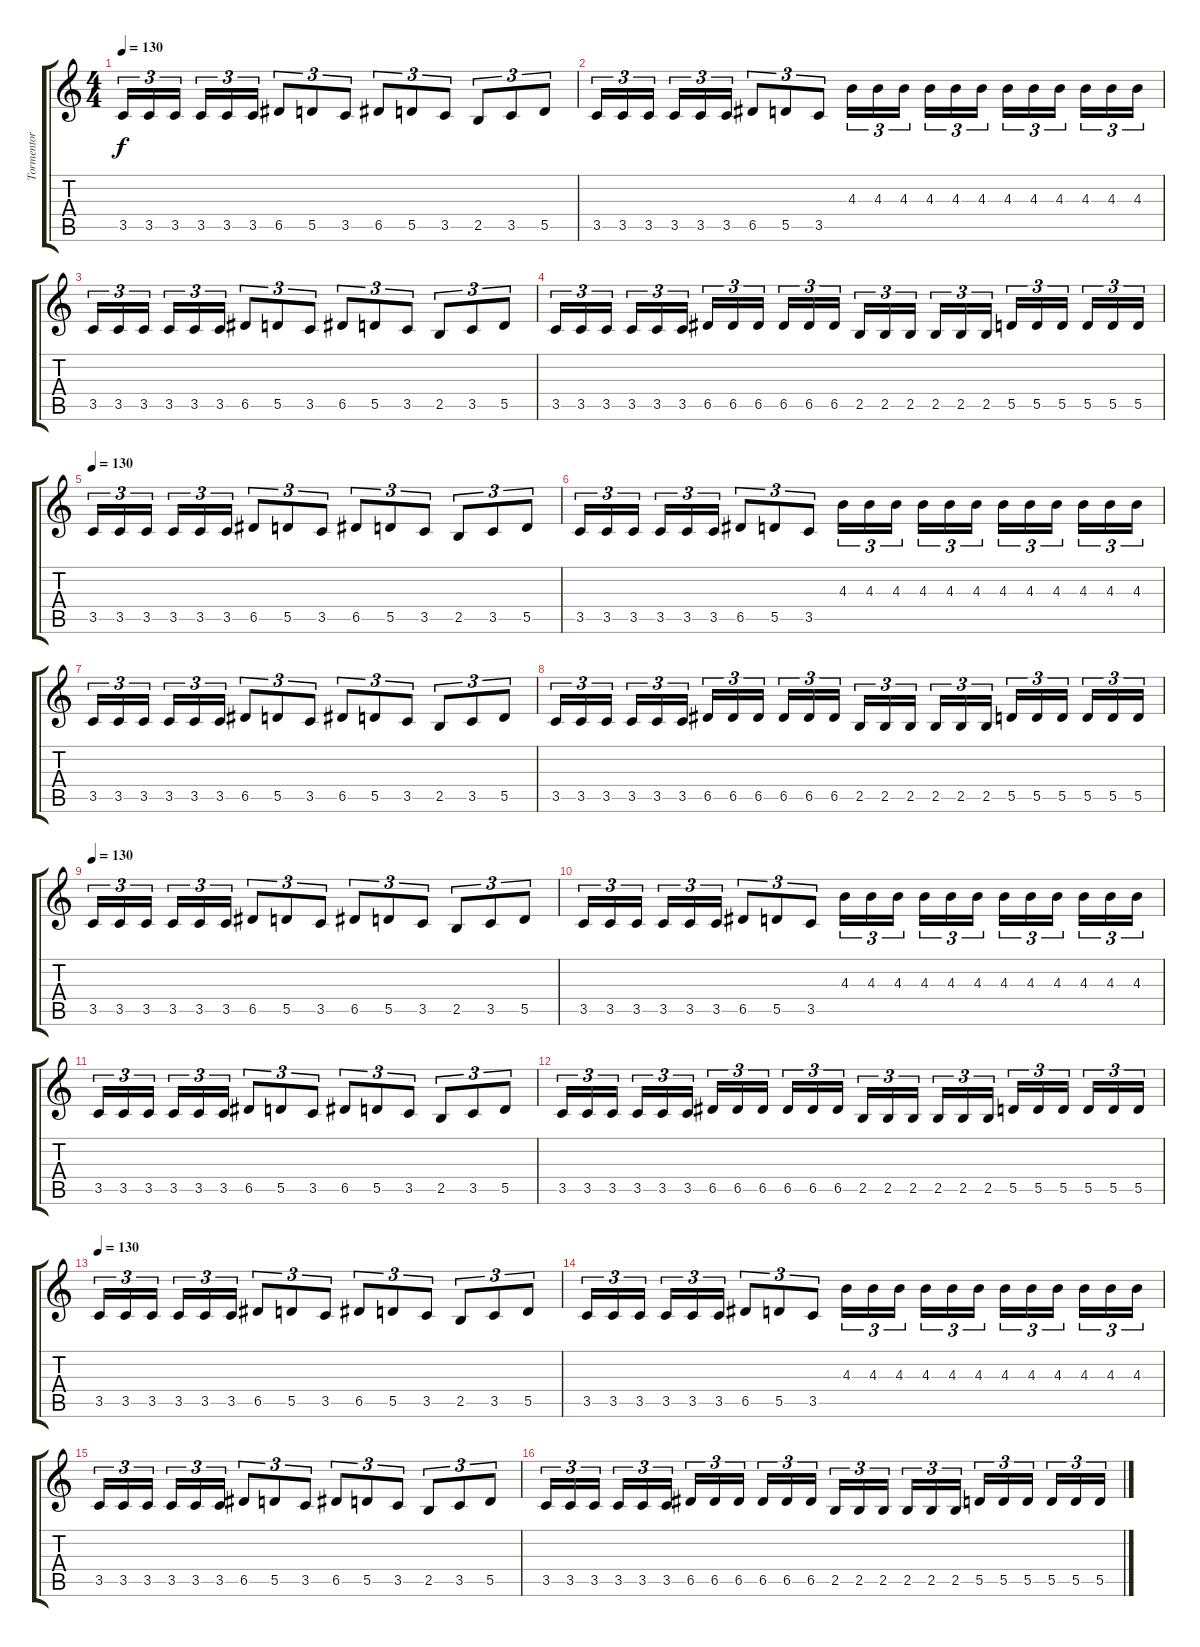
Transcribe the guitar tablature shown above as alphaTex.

\track ("Tormentor" "Tormentor") {instrument distortionguitar}
\staff {score tabs}
\tuning (E4 B3 G3 D3 A2 E2) {hide}
\ts (4 4)
\tempo 130
\clef g2
\ks c
3.5.16{tu (3 2) dy f} 3.5.16{tu (3 2)} 3.5.16{tu (3 2) beam splitsecondary} 3.5.16{tu (3 2)} 3.5.16{tu (3 2)} 3.5.16{tu (3 2)} 6.5.8{tu (3 2)} 5.5.8{tu (3 2)} 3.5.8{tu (3 2)} 6.5.8{tu (3 2)} 5.5.8{tu (3 2)} 3.5.8{tu (3 2)} 2.5.8{tu (3 2)} 3.5.8{tu (3 2)} 5.5.8{tu (3 2)} |
3.5.16{tu (3 2)} 3.5.16{tu (3 2)} 3.5.16{tu (3 2) beam splitsecondary} 3.5.16{tu (3 2)} 3.5.16{tu (3 2)} 3.5.16{tu (3 2)} 6.5.8{tu (3 2)} 5.5.8{tu (3 2)} 3.5.8{tu (3 2)} 4.3.16{tu (3 2)} 4.3.16{tu (3 2)} 4.3.16{tu (3 2) beam splitsecondary} 4.3.16{tu (3 2)} 4.3.16{tu (3 2)} 4.3.16{tu (3 2)} 4.3.16{tu (3 2)} 4.3.16{tu (3 2)} 4.3.16{tu (3 2) beam splitsecondary} 4.3.16{tu (3 2)} 4.3.16{tu (3 2)} 4.3.16{tu (3 2)} |
3.5.16{tu (3 2)} 3.5.16{tu (3 2)} 3.5.16{tu (3 2) beam splitsecondary} 3.5.16{tu (3 2)} 3.5.16{tu (3 2)} 3.5.16{tu (3 2)} 6.5.8{tu (3 2)} 5.5.8{tu (3 2)} 3.5.8{tu (3 2)} 6.5.8{tu (3 2)} 5.5.8{tu (3 2)} 3.5.8{tu (3 2)} 2.5.8{tu (3 2)} 3.5.8{tu (3 2)} 5.5.8{tu (3 2)} |
3.5.16{tu (3 2)} 3.5.16{tu (3 2)} 3.5.16{tu (3 2) beam splitsecondary} 3.5.16{tu (3 2)} 3.5.16{tu (3 2)} 3.5.16{tu (3 2)} 6.5.16{tu (3 2)} 6.5.16{tu (3 2)} 6.5.16{tu (3 2) beam splitsecondary} 6.5.16{tu (3 2)} 6.5.16{tu (3 2)} 6.5.16{tu (3 2)} 2.5.16{tu (3 2)} 2.5.16{tu (3 2)} 2.5.16{tu (3 2) beam splitsecondary} 2.5.16{tu (3 2)} 2.5.16{tu (3 2)} 2.5.16{tu (3 2)} 5.5.16{tu (3 2)} 5.5.16{tu (3 2)} 5.5.16{tu (3 2) beam splitsecondary} 5.5.16{tu (3 2)} 5.5.16{tu (3 2)} 5.5.16{tu (3 2)} |
\tempo 130
3.5.16{tu (3 2)} 3.5.16{tu (3 2)} 3.5.16{tu (3 2) beam splitsecondary} 3.5.16{tu (3 2)} 3.5.16{tu (3 2)} 3.5.16{tu (3 2)} 6.5.8{tu (3 2)} 5.5.8{tu (3 2)} 3.5.8{tu (3 2)} 6.5.8{tu (3 2)} 5.5.8{tu (3 2)} 3.5.8{tu (3 2)} 2.5.8{tu (3 2)} 3.5.8{tu (3 2)} 5.5.8{tu (3 2)} |
3.5.16{tu (3 2)} 3.5.16{tu (3 2)} 3.5.16{tu (3 2) beam splitsecondary} 3.5.16{tu (3 2)} 3.5.16{tu (3 2)} 3.5.16{tu (3 2)} 6.5.8{tu (3 2)} 5.5.8{tu (3 2)} 3.5.8{tu (3 2)} 4.3.16{tu (3 2)} 4.3.16{tu (3 2)} 4.3.16{tu (3 2) beam splitsecondary} 4.3.16{tu (3 2)} 4.3.16{tu (3 2)} 4.3.16{tu (3 2)} 4.3.16{tu (3 2)} 4.3.16{tu (3 2)} 4.3.16{tu (3 2) beam splitsecondary} 4.3.16{tu (3 2)} 4.3.16{tu (3 2)} 4.3.16{tu (3 2)} |
3.5.16{tu (3 2)} 3.5.16{tu (3 2)} 3.5.16{tu (3 2) beam splitsecondary} 3.5.16{tu (3 2)} 3.5.16{tu (3 2)} 3.5.16{tu (3 2)} 6.5.8{tu (3 2)} 5.5.8{tu (3 2)} 3.5.8{tu (3 2)} 6.5.8{tu (3 2)} 5.5.8{tu (3 2)} 3.5.8{tu (3 2)} 2.5.8{tu (3 2)} 3.5.8{tu (3 2)} 5.5.8{tu (3 2)} |
3.5.16{tu (3 2)} 3.5.16{tu (3 2)} 3.5.16{tu (3 2) beam splitsecondary} 3.5.16{tu (3 2)} 3.5.16{tu (3 2)} 3.5.16{tu (3 2)} 6.5.16{tu (3 2)} 6.5.16{tu (3 2)} 6.5.16{tu (3 2) beam splitsecondary} 6.5.16{tu (3 2)} 6.5.16{tu (3 2)} 6.5.16{tu (3 2)} 2.5.16{tu (3 2)} 2.5.16{tu (3 2)} 2.5.16{tu (3 2) beam splitsecondary} 2.5.16{tu (3 2)} 2.5.16{tu (3 2)} 2.5.16{tu (3 2)} 5.5.16{tu (3 2)} 5.5.16{tu (3 2)} 5.5.16{tu (3 2) beam splitsecondary} 5.5.16{tu (3 2)} 5.5.16{tu (3 2)} 5.5.16{tu (3 2)} |
\tempo 130
3.5.16{tu (3 2)} 3.5.16{tu (3 2)} 3.5.16{tu (3 2) beam splitsecondary} 3.5.16{tu (3 2)} 3.5.16{tu (3 2)} 3.5.16{tu (3 2)} 6.5.8{tu (3 2)} 5.5.8{tu (3 2)} 3.5.8{tu (3 2)} 6.5.8{tu (3 2)} 5.5.8{tu (3 2)} 3.5.8{tu (3 2)} 2.5.8{tu (3 2)} 3.5.8{tu (3 2)} 5.5.8{tu (3 2)} |
3.5.16{tu (3 2)} 3.5.16{tu (3 2)} 3.5.16{tu (3 2) beam splitsecondary} 3.5.16{tu (3 2)} 3.5.16{tu (3 2)} 3.5.16{tu (3 2)} 6.5.8{tu (3 2)} 5.5.8{tu (3 2)} 3.5.8{tu (3 2)} 4.3.16{tu (3 2)} 4.3.16{tu (3 2)} 4.3.16{tu (3 2) beam splitsecondary} 4.3.16{tu (3 2)} 4.3.16{tu (3 2)} 4.3.16{tu (3 2)} 4.3.16{tu (3 2)} 4.3.16{tu (3 2)} 4.3.16{tu (3 2) beam splitsecondary} 4.3.16{tu (3 2)} 4.3.16{tu (3 2)} 4.3.16{tu (3 2)} |
3.5.16{tu (3 2)} 3.5.16{tu (3 2)} 3.5.16{tu (3 2) beam splitsecondary} 3.5.16{tu (3 2)} 3.5.16{tu (3 2)} 3.5.16{tu (3 2)} 6.5.8{tu (3 2)} 5.5.8{tu (3 2)} 3.5.8{tu (3 2)} 6.5.8{tu (3 2)} 5.5.8{tu (3 2)} 3.5.8{tu (3 2)} 2.5.8{tu (3 2)} 3.5.8{tu (3 2)} 5.5.8{tu (3 2)} |
3.5.16{tu (3 2)} 3.5.16{tu (3 2)} 3.5.16{tu (3 2) beam splitsecondary} 3.5.16{tu (3 2)} 3.5.16{tu (3 2)} 3.5.16{tu (3 2)} 6.5.16{tu (3 2)} 6.5.16{tu (3 2)} 6.5.16{tu (3 2) beam splitsecondary} 6.5.16{tu (3 2)} 6.5.16{tu (3 2)} 6.5.16{tu (3 2)} 2.5.16{tu (3 2)} 2.5.16{tu (3 2)} 2.5.16{tu (3 2) beam splitsecondary} 2.5.16{tu (3 2)} 2.5.16{tu (3 2)} 2.5.16{tu (3 2)} 5.5.16{tu (3 2)} 5.5.16{tu (3 2)} 5.5.16{tu (3 2) beam splitsecondary} 5.5.16{tu (3 2)} 5.5.16{tu (3 2)} 5.5.16{tu (3 2)} |
\tempo 130
3.5.16{tu (3 2)} 3.5.16{tu (3 2)} 3.5.16{tu (3 2) beam splitsecondary} 3.5.16{tu (3 2)} 3.5.16{tu (3 2)} 3.5.16{tu (3 2)} 6.5.8{tu (3 2)} 5.5.8{tu (3 2)} 3.5.8{tu (3 2)} 6.5.8{tu (3 2)} 5.5.8{tu (3 2)} 3.5.8{tu (3 2)} 2.5.8{tu (3 2)} 3.5.8{tu (3 2)} 5.5.8{tu (3 2)} |
3.5.16{tu (3 2)} 3.5.16{tu (3 2)} 3.5.16{tu (3 2) beam splitsecondary} 3.5.16{tu (3 2)} 3.5.16{tu (3 2)} 3.5.16{tu (3 2)} 6.5.8{tu (3 2)} 5.5.8{tu (3 2)} 3.5.8{tu (3 2)} 4.3.16{tu (3 2)} 4.3.16{tu (3 2)} 4.3.16{tu (3 2) beam splitsecondary} 4.3.16{tu (3 2)} 4.3.16{tu (3 2)} 4.3.16{tu (3 2)} 4.3.16{tu (3 2)} 4.3.16{tu (3 2)} 4.3.16{tu (3 2) beam splitsecondary} 4.3.16{tu (3 2)} 4.3.16{tu (3 2)} 4.3.16{tu (3 2)} |
3.5.16{tu (3 2)} 3.5.16{tu (3 2)} 3.5.16{tu (3 2) beam splitsecondary} 3.5.16{tu (3 2)} 3.5.16{tu (3 2)} 3.5.16{tu (3 2)} 6.5.8{tu (3 2)} 5.5.8{tu (3 2)} 3.5.8{tu (3 2)} 6.5.8{tu (3 2)} 5.5.8{tu (3 2)} 3.5.8{tu (3 2)} 2.5.8{tu (3 2)} 3.5.8{tu (3 2)} 5.5.8{tu (3 2)} |
3.5.16{tu (3 2)} 3.5.16{tu (3 2)} 3.5.16{tu (3 2) beam splitsecondary} 3.5.16{tu (3 2)} 3.5.16{tu (3 2)} 3.5.16{tu (3 2)} 6.5.16{tu (3 2)} 6.5.16{tu (3 2)} 6.5.16{tu (3 2) beam splitsecondary} 6.5.16{tu (3 2)} 6.5.16{tu (3 2)} 6.5.16{tu (3 2)} 2.5.16{tu (3 2)} 2.5.16{tu (3 2)} 2.5.16{tu (3 2) beam splitsecondary} 2.5.16{tu (3 2)} 2.5.16{tu (3 2)} 2.5.16{tu (3 2)} 5.5.16{tu (3 2)} 5.5.16{tu (3 2)} 5.5.16{tu (3 2) beam splitsecondary} 5.5.16{tu (3 2)} 5.5.16{tu (3 2)} 5.5.16{tu (3 2)}
